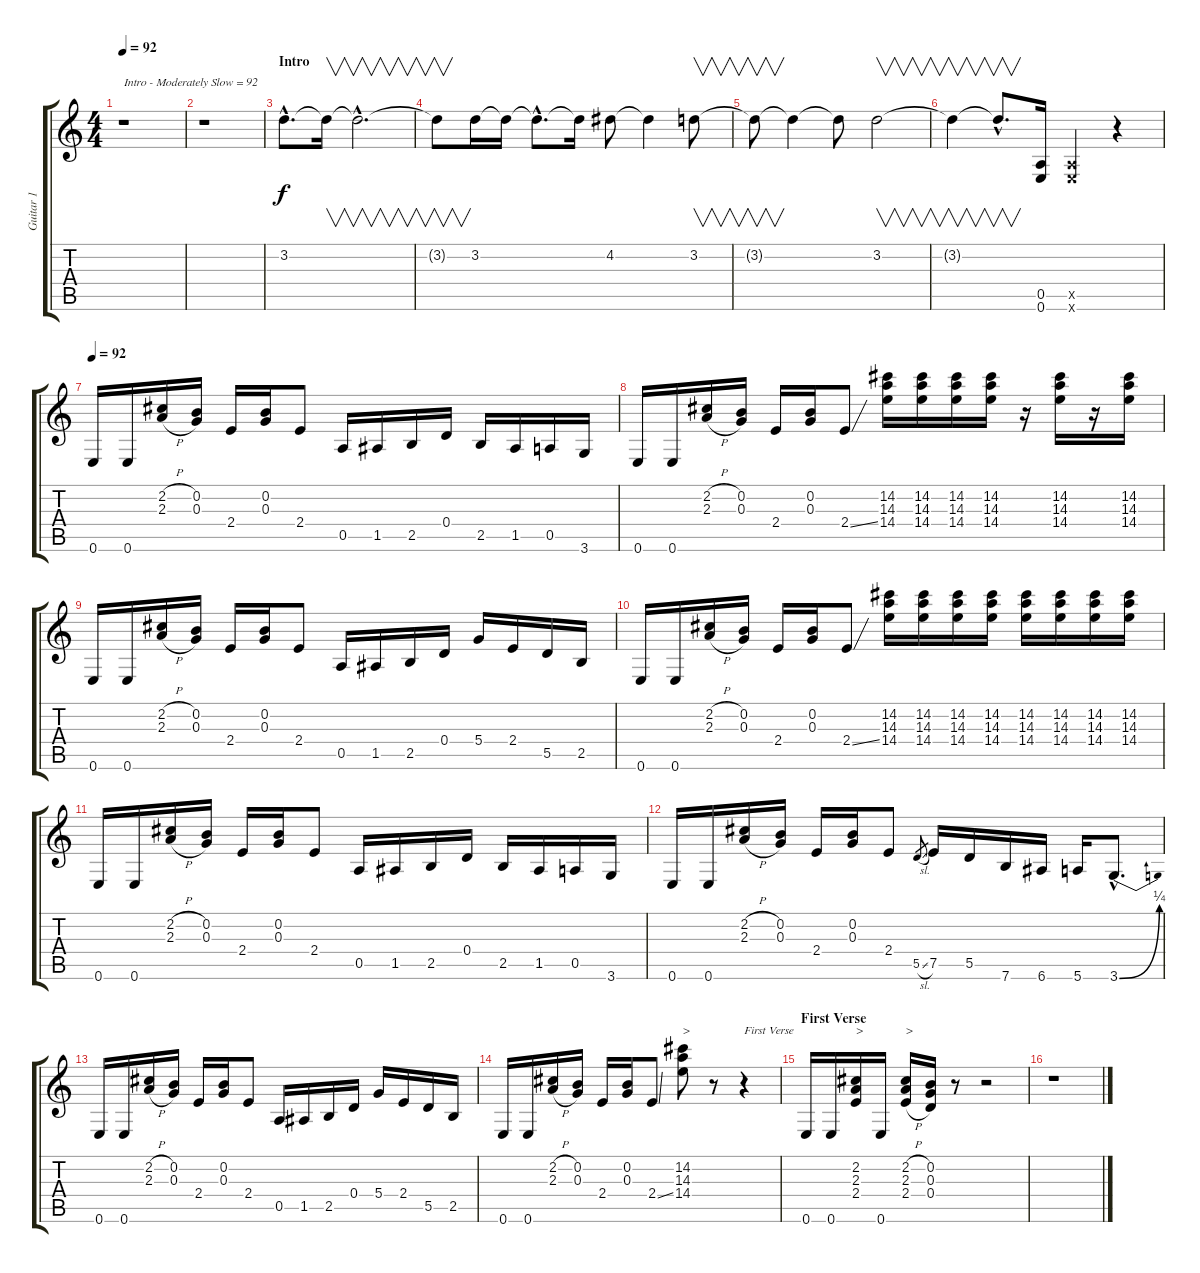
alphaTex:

\track ("Guitar 1" "Guitar 1") {instrument distortionguitar}
\staff {score tabs}
\tuning (E4 B3 G3 D3 A2 E2) {hide}
\ts (4 4)
\tempo 92
\clef g2
\ks c
r.1{txt "Intro - Moderately Slow = 92" dy f instrument distortionguitar} |
r.1 |
\section ("" "Intro")
3.2{hac}.8{d volume 8} 3.2{t}.16{v} 3.2{hac t}.2{v d} |
3.2{t}.8{v} 3.2.16 3.2{t}.16 3.2{hac t}.8{d} 3.2{t}.16 4.2.8 4.2{t}.4 3.2.8{v} |
3.2{t}.8{v} 3.2{t}.4 3.2{t}.8 3.2.2{v} |
3.2{t}.4{v} 3.2{hac t}.8{v d} (0.5 0.6).16 (0.5{x} 0.6{x}).4 r.4 |
\tempo 92
0.6.16{volume 12 balance 8 instrument electricguitarmuted} 0.6.16 (2.2{h} 2.3{h}).16{instrument distortionguitar} (0.2 0.3).16 2.4.16 (0.2 0.3).16 2.4.8 0.5.16 1.5.16 2.5.16 0.4.16 2.5.16 1.5.16 0.5.16 3.6.16 |
0.6.16{instrument electricguitarmuted} 0.6.16 (2.2{h} 2.3{h}).16{instrument distortionguitar} (0.2 0.3).16 2.4.16 (0.2 0.3).16 2.4{ss}.8 (14.2 14.3 14.4).16 (14.2 14.3 14.4).16 (14.2 14.3 14.4).16 (14.2 14.3 14.4).16 r.16 (14.2 14.3 14.4).16 r.16 (14.2 14.3 14.4).16 |
0.6.16{instrument electricguitarmuted} 0.6.16 (2.2{h} 2.3{h}).16{instrument distortionguitar} (0.2 0.3).16 2.4.16 (0.2 0.3).16 2.4.8 0.5.16 1.5.16 2.5.16 0.4.16 5.4.16 2.4.16 5.5.16 2.5.16 |
0.6.16{instrument electricguitarmuted} 0.6.16 (2.2{h} 2.3{h}).16{instrument distortionguitar} (0.2 0.3).16 2.4.16 (0.2 0.3).16 2.4{ss}.8 (14.2 14.3 14.4).16 (14.2 14.3 14.4).16 (14.2 14.3 14.4).16 (14.2 14.3 14.4).16 (14.2 14.3 14.4).16 (14.2 14.3 14.4).16 (14.2 14.3 14.4).16 (14.2 14.3 14.4).16 |
0.6.16{instrument electricguitarmuted} 0.6.16 (2.2{h} 2.3{h}).16{instrument distortionguitar} (0.2 0.3).16 2.4.16 (0.2 0.3).16 2.4.8 0.5.16 1.5.16 2.5.16 0.4.16 2.5.16 1.5.16 0.5.16 3.6.16 |
0.6.16{instrument electricguitarmuted} 0.6.16 (2.2{h} 2.3{h}).16{instrument distortionguitar} (0.2 0.3).16 2.4.16 (0.2 0.3).16 2.4.8 5.5{sl}.8{gr} 7.5.16 5.5.16 7.6.16 6.6.16 5.6.16 3.6{be (bend 0 0 60 1) hac}.8{d} |
0.6.16{instrument electricguitarmuted} 0.6.16 (2.2{h} 2.3{h}).16{instrument distortionguitar} (0.2 0.3).16 2.4.16 (0.2 0.3).16 2.4.8 0.5.16 1.5.16 2.5.16 0.4.16 5.4.16 2.4.16 5.5.16 2.5.16 |
0.6.16{instrument electricguitarmuted} 0.6.16 (2.2{h} 2.3{h}).16{instrument distortionguitar} (0.2 0.3).16 2.4.16 (0.2 0.3).16 2.4{ss}.8 (14.2 14.3 14.4).8{txt ">"} r.8 r.4{txt "First Verse"} |
\section ("" "First Verse")
0.6.16{instrument electricguitarmuted} 0.6.16 (2.2 2.3 2.4).16{txt ">" instrument distortionguitar} 0.6.16{instrument electricguitarmuted} (2.2{h} 2.3{h} 2.4{h}).16{txt ">" instrument distortionguitar} (0.2 0.3 0.4).16 r.8 r.2 |
r.1
